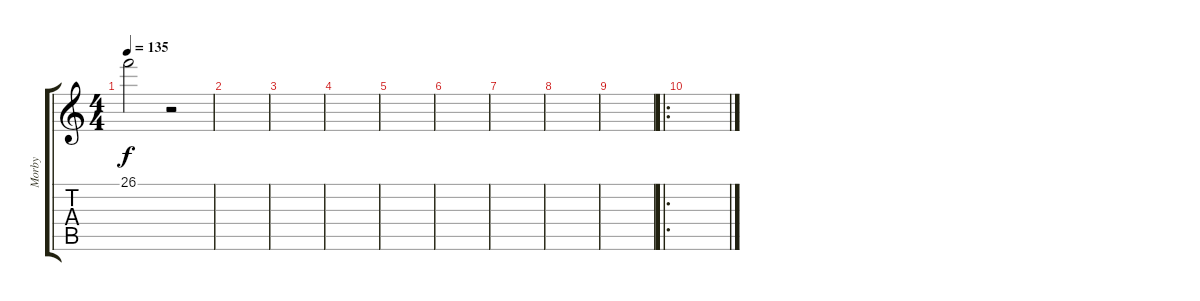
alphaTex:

\track ("Morby" "Morby") {instrument violin}
\staff {score tabs}
\tuning (Eb4 Bb3 Gb3 Db3 Ab2 Eb2) {hide}
\ts (4 4)
\tempo 135
\clef g2
\ks c
26.1{t}.2{dy f} r.2 |
|
|
|
|
|
|
|
|
\ro
